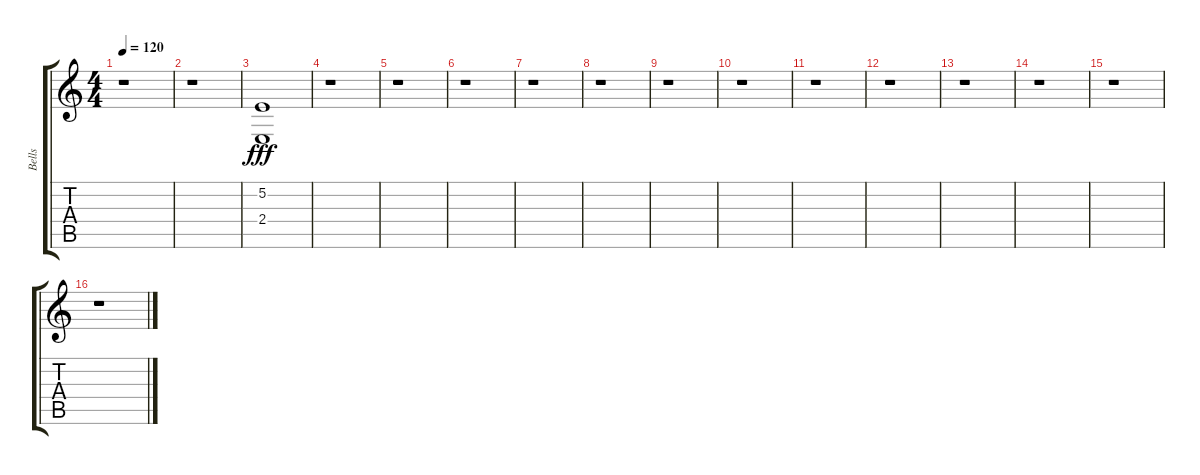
\track ("Bells" "Bells") {instrument tubularbells}
\staff {score tabs}
\tuning (E4 B3 G3 D3 A2 E2) {hide}
\ts (4 4)
\tempo 120
\clef g2
\ks c
r.1{dy f} |
r.1 |
(5.2 2.4).1{dy fff} |
r.1 |
r.1 |
r.1 |
r.1 |
r.1 |
r.1 |
r.1 |
r.1 |
r.1 |
r.1 |
r.1 |
r.1 |
r.1
